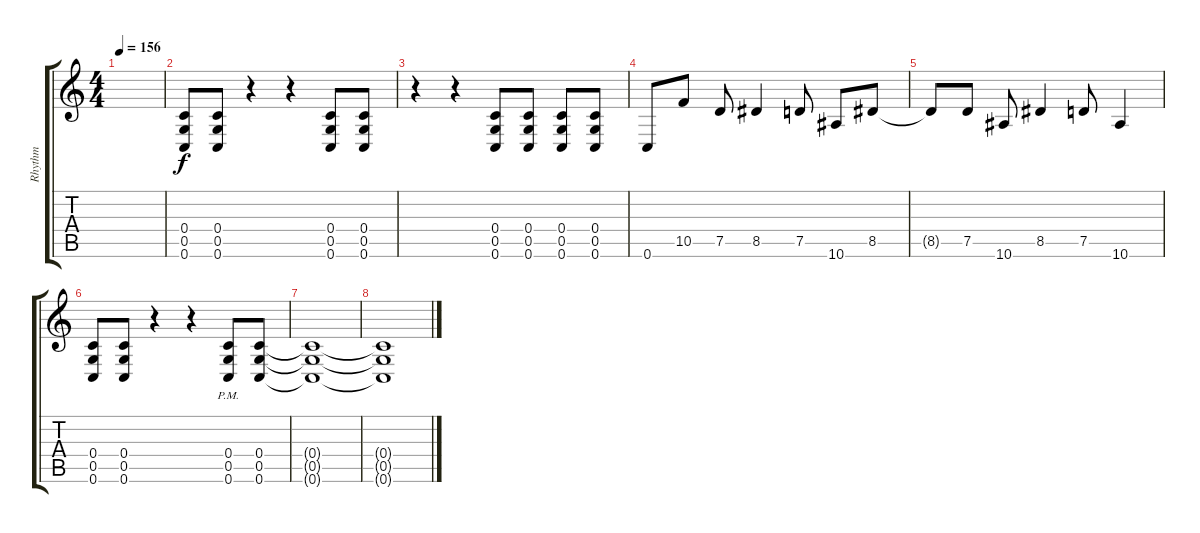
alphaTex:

\track ("Rhythm" "Rhythm") {instrument distortionguitar}
\staff {score tabs}
\tuning (D4 A3 F3 C3 G2 C2) {hide}
\ts (4 4)
\tempo 156
\clef g2
\ks c
|
(0.4 0.5 0.6).8 (0.4 0.5 0.6).8 r.4 r.4 (0.4 0.5 0.6).8 (0.4 0.5 0.6).8 |
r.4 r.4 (0.4 0.5 0.6).8 (0.4 0.5 0.6).8 (0.4 0.5 0.6).8 (0.4 0.5 0.6).8 |
0.6.8 10.5.8 7.5.8 8.5.4 7.5.8 10.6.8 8.5.8 |
8.5{t}.8 7.5.8 10.6.8 8.5.4 7.5.8 10.6.4 |
(0.4 0.5 0.6).8 (0.4 0.5 0.6).8 r.4 r.4 (0.4{pm} 0.5{pm} 0.6{pm}).8 (0.4 0.5 0.6).8 |
(0.4{t} 0.5{t} 0.6{t}).1 |
(0.4{t} 0.5{t} 0.6{t}).1
